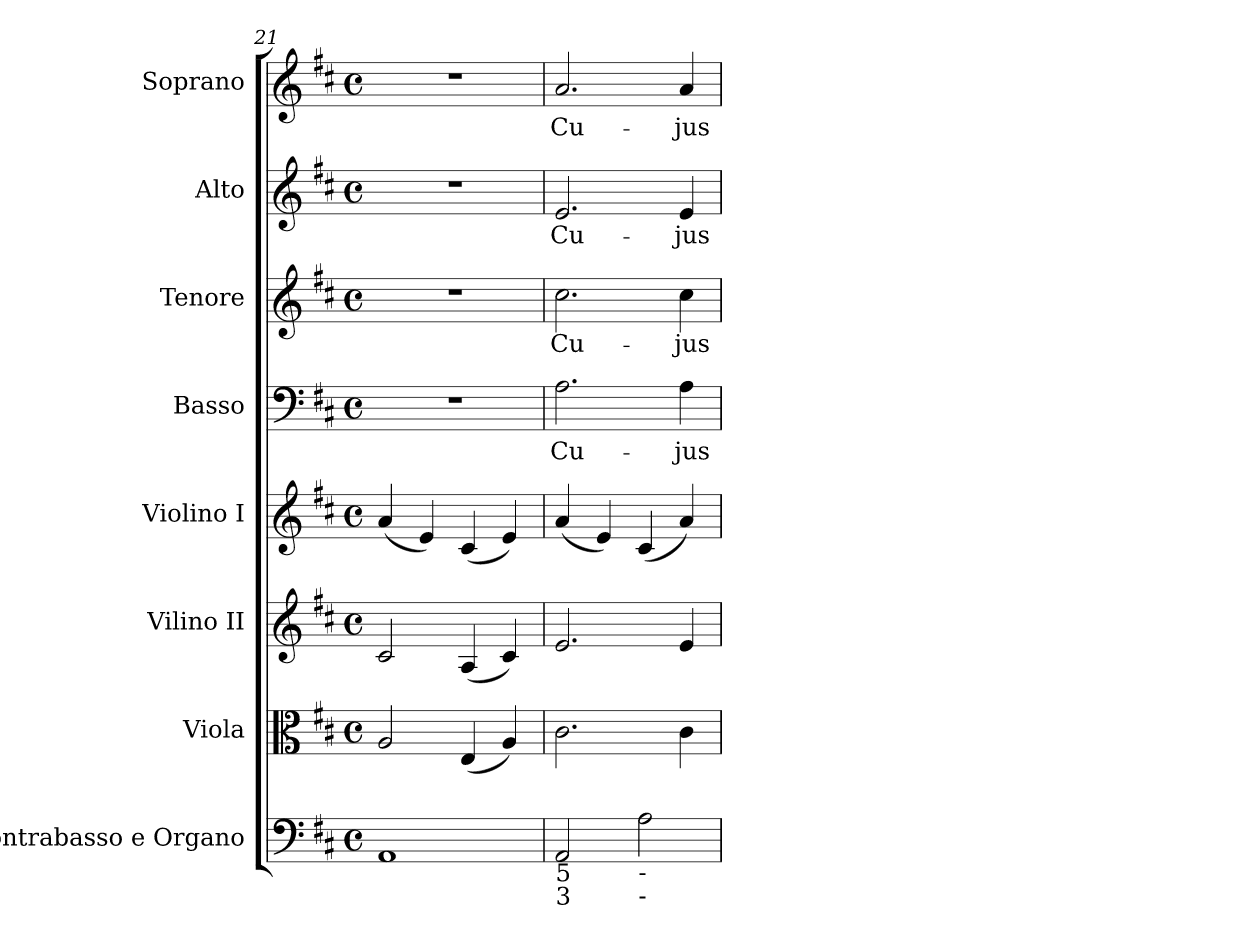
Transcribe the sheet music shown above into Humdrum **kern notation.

**kern	**kern	**kern	**kern	**kern	**text	**kern	**text	**kern	**text	**kern	**text
*part8	*part7	*part6	*part5	*part4	*part4	*part3	*part3	*part2	*part2	*part1	*part1
*staff8	*staff7	*staff6	*staff5	*staff4	*staff4	*staff3	*staff3	*staff2	*staff2	*staff1	*staff1
*I"Contrabasso e Organo	*I"Viola	*I"Vilino II	*I"Violino I	*I"Basso	*	*I"Tenore	*	*I"Alto	*	*I"Soprano	*
*I'Cb. e Org.	*I'Vla.	*I'Vl. II	*I'Vl. I	*I'B	*	*I'T	*	*I'A	*	*I'S	*
*clefF4	*clefC3	*clefG2	*clefG2	*clefF4	*	*clefG2	*	*clefG2	*	*clefG2	*
*k[f#c#]	*k[f#c#]	*k[f#c#]	*k[f#c#]	*k[f#c#]	*	*k[f#c#]	*	*k[f#c#]	*	*k[f#c#]	*
*D:	*D:	*D:	*D:	*D:	*	*D:	*	*D:	*	*D:	*
*M4/4	*M4/4	*M4/4	*M4/4	*M4/4	*	*M4/4	*	*M4/4	*	*M4/4	*
*met(c)	*met(c)	*met(c)	*met(c)	*met(c)	*	*met(c)	*	*met(c)	*	*met(c)	*
=21	=21	=21	=21	=21	=21	=21	=21	=21	=21	=21	=21
1AA	2A/	2c#/	(<4a/	1r	.	1r	.	1r	.	1r	.
.	.	.	4e/)	.	.	.	.	.	.	.	.
.	(<4E/	(<4A/	(<4c#/	.	.	.	.	.	.	.	.
.	4A/)	4c#/)	4e/)	.	.	.	.	.	.	.	.
=22	=22	=22	=22	=22	=22	=22	=22	=22	=22	=22	=22
!LO:TX:b:t=5\n3	!	!	!	!	!	!	!	!	!	!	!
!	!	!	!	!	!LO:LY:b	!	!LO:LY:b	!	!LO:LY:b	!	!LO:LY:b
2AA/	2.c#\	2.e/	(<4a/	2.A\	Cu-	2.cc#\	Cu-	2.e/	Cu-	2.a/	Cu-
.	.	.	4e/)	.	.	.	.	.	.	.	.
!LO:TX:b:t=-\n-	!	!	!	!	!	!	!	!	!	!	!
2A\	.	.	(<4c#/	.	.	.	.	.	.	.	.
!	!	!	!	!	!LO:LY:b	!	!LO:LY:b	!	!LO:LY:b	!	!LO:LY:b
.	4c#\	4e/	4a/)	4A\	-jus	4cc#\	-jus	4e/	-jus	4a/	-jus
=	=	=	=	=	=	=	=	=	=	=	=
*-	*-	*-	*-	*-	*-	*-	*-	*-	*-	*-	*-
